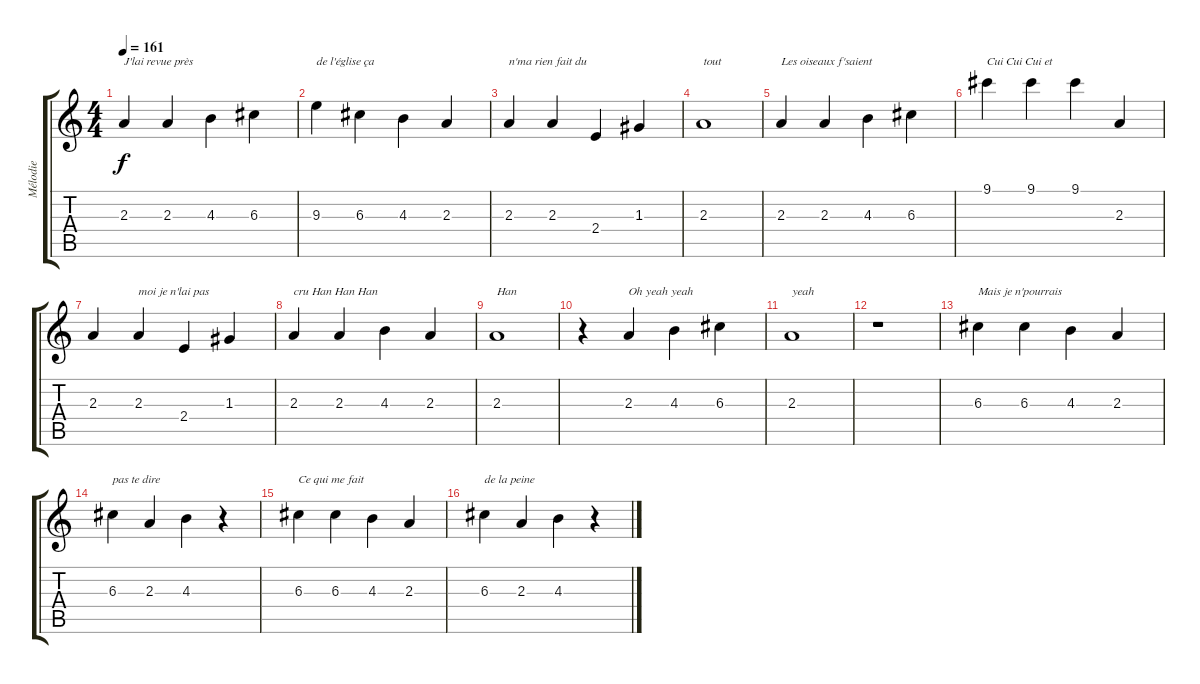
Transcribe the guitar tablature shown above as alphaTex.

\track ("Mélodie" "Mélodie") {instrument acousticguitarnylon}
\staff {score tabs}
\tuning (E4 B3 G3 D3 A2 E2) {hide}
\ts (4 4)
\tempo 161
\clef g2
\ks c
2.3.4{txt "J'lai revue près" dy f} 2.3.4 4.3.4 6.3.4 |
9.3.4{txt "de l'église ça"} 6.3.4 4.3.4 2.3.4 |
2.3.4{txt "n'ma rien fait du"} 2.3.4 2.4.4 1.3.4 |
2.3.1{txt "tout"} |
2.3.4{txt "Les oiseaux f'saient"} 2.3.4 4.3.4 6.3.4 |
9.1.4{txt "Cui Cui Cui et"} 9.1.4 9.1.4 2.3.4 |
2.3.4 2.3.4{txt "moi je n'lai pas"} 2.4.4 1.3.4 |
2.3.4{txt "cru Han Han Han"} 2.3.4 4.3.4 2.3.4 |
2.3.1{txt "Han"} |
r.4 2.3.4{txt "Oh yeah yeah"} 4.3.4 6.3.4 |
2.3.1{txt "yeah"} |
r.1 |
6.3.4{txt "Mais je n'pourrais"} 6.3.4 4.3.4 2.3.4 |
6.3.4{txt "pas te dire"} 2.3.4 4.3.4 r.4 |
6.3.4{txt "Ce qui me fait"} 6.3.4 4.3.4 2.3.4 |
6.3.4{txt "de la peine"} 2.3.4 4.3.4 r.4
